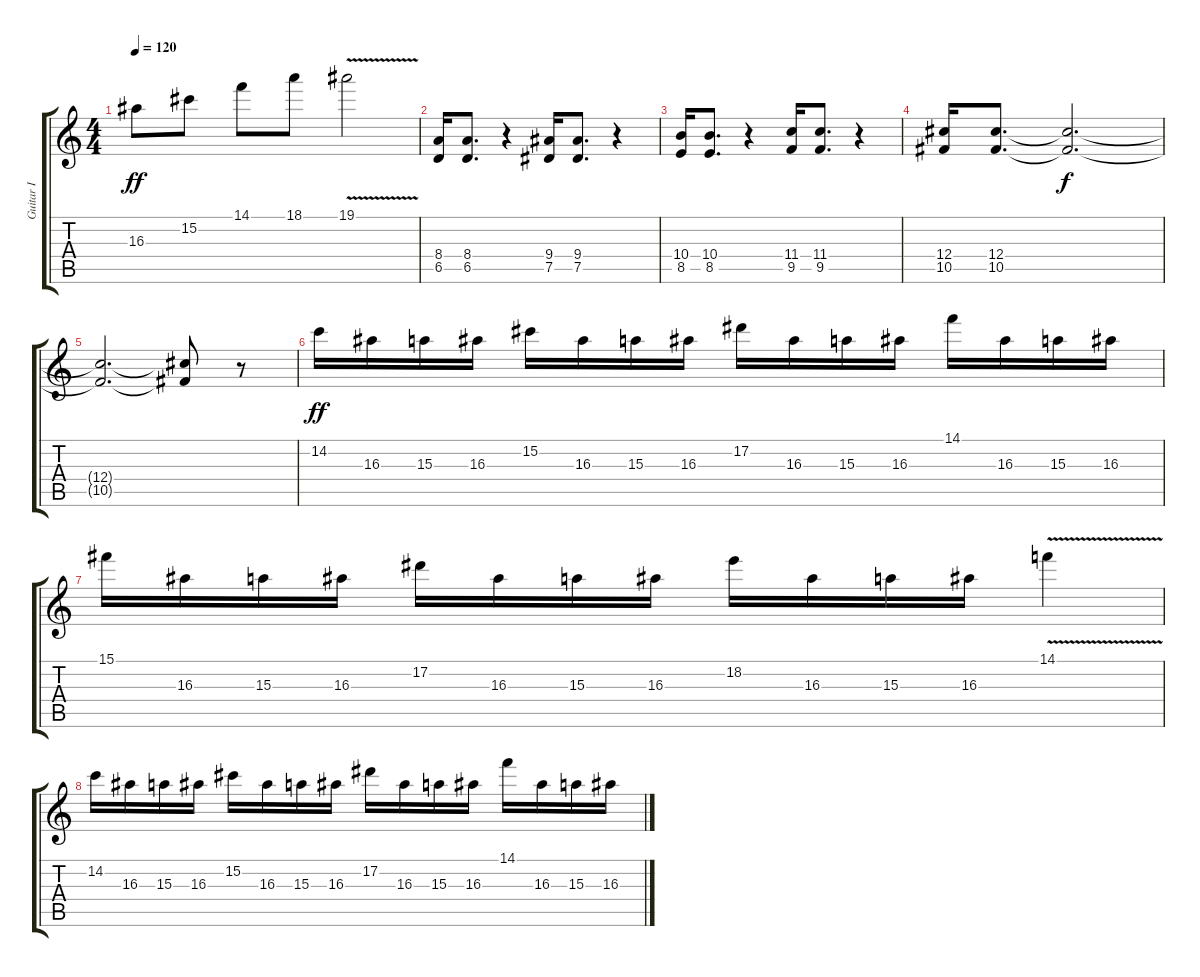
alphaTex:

\track ("Guitar I" "Guitar I") {instrument overdrivenguitar}
\staff {score tabs}
\tuning (Eb4 Bb3 Gb3 Db3 Ab2 Eb2) {hide}
\ts (4 4)
\tempo 120
\clef g2
\ks c
16.3.8{dy ff} 15.2.8 14.1.8 18.1.8 19.1{v}.2 |
(8.4 6.5).16 (8.4 6.5).8{d} r.4 (9.4 7.5).16 (9.4 7.5).8{d} r.4 |
(10.4 8.5).16 (10.4 8.5).8{d} r.4 (11.4 9.5).16 (11.4 9.5).8{d} r.4 |
(12.4 10.5).16 (12.4 10.5).8{d} (12.4{t} 10.5{t}).2{d dy f} |
(12.4{t} 10.5{t}).2{d} (12.4{t} 10.5{t}).8 r.8 |
14.2.16{dy ff} 16.3.16 15.3.16 16.3.16 15.2.16 16.3.16 15.3.16 16.3.16 17.2.16 16.3.16 15.3.16 16.3.16 14.1.16 16.3.16 15.3.16 16.3.16 |
15.1.16 16.3.16 15.3.16 16.3.16 17.2.16 16.3.16 15.3.16 16.3.16 18.2.16 16.3.16 15.3.16 16.3.16 14.1{v}.4 |
14.2.16 16.3.16 15.3.16 16.3.16 15.2.16 16.3.16 15.3.16 16.3.16 17.2.16 16.3.16 15.3.16 16.3.16 14.1.16 16.3.16 15.3.16 16.3.16
